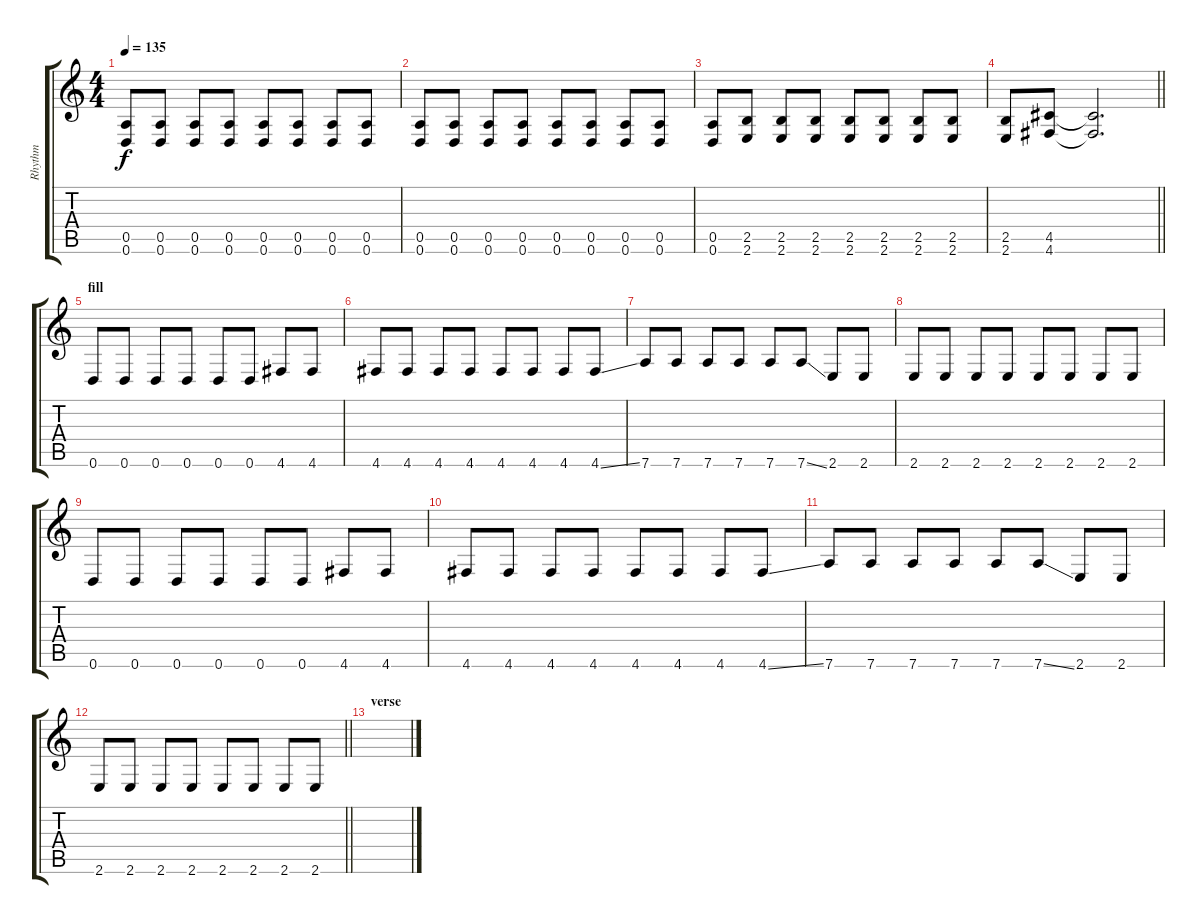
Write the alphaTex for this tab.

\track ("Rhythm" "Rhythm") {instrument overdrivenguitar}
\staff {score tabs}
\tuning (E4 B3 G3 D3 A2 D2) {hide}
\ts (4 4)
\tempo 135
\clef g2
\ks c
(0.5 0.6).8{dy f} (0.5 0.6).8 (0.5 0.6).8 (0.5 0.6).8 (0.5 0.6).8 (0.5 0.6).8 (0.5 0.6).8 (0.5 0.6).8 |
(0.5 0.6).8 (0.5 0.6).8 (0.5 0.6).8 (0.5 0.6).8 (0.5 0.6).8 (0.5 0.6).8 (0.5 0.6).8 (0.5 0.6).8 |
(0.5 0.6).8 (2.5 2.6).8 (2.5 2.6).8 (2.5 2.6).8 (2.5 2.6).8 (2.5 2.6).8 (2.5 2.6).8 (2.5 2.6).8 |
\barLineRight lightlight
(2.5 2.6).8 (4.5 4.6).8 (4.5{t} 4.6{t}).2{d} |
\section ("" "fill")
0.6.8 0.6.8 0.6.8 0.6.8 0.6.8 0.6.8 4.6.8 4.6.8 |
4.6.8 4.6.8 4.6.8 4.6.8 4.6.8 4.6.8 4.6.8 4.6{ss}.8 |
7.6.8 7.6.8 7.6.8 7.6.8 7.6.8 7.6{ss}.8 2.6.8 2.6.8 |
2.6.8 2.6.8 2.6.8 2.6.8 2.6.8 2.6.8 2.6.8 2.6.8 |
0.6.8 0.6.8 0.6.8 0.6.8 0.6.8 0.6.8 4.6.8 4.6.8 |
4.6.8 4.6.8 4.6.8 4.6.8 4.6.8 4.6.8 4.6.8 4.6{ss}.8 |
7.6.8 7.6.8 7.6.8 7.6.8 7.6.8 7.6{ss}.8 2.6.8 2.6.8 |
\barLineRight lightlight
2.6.8 2.6.8 2.6.8 2.6.8 2.6.8 2.6.8 2.6.8 2.6.8 |
\section ("" "verse")
